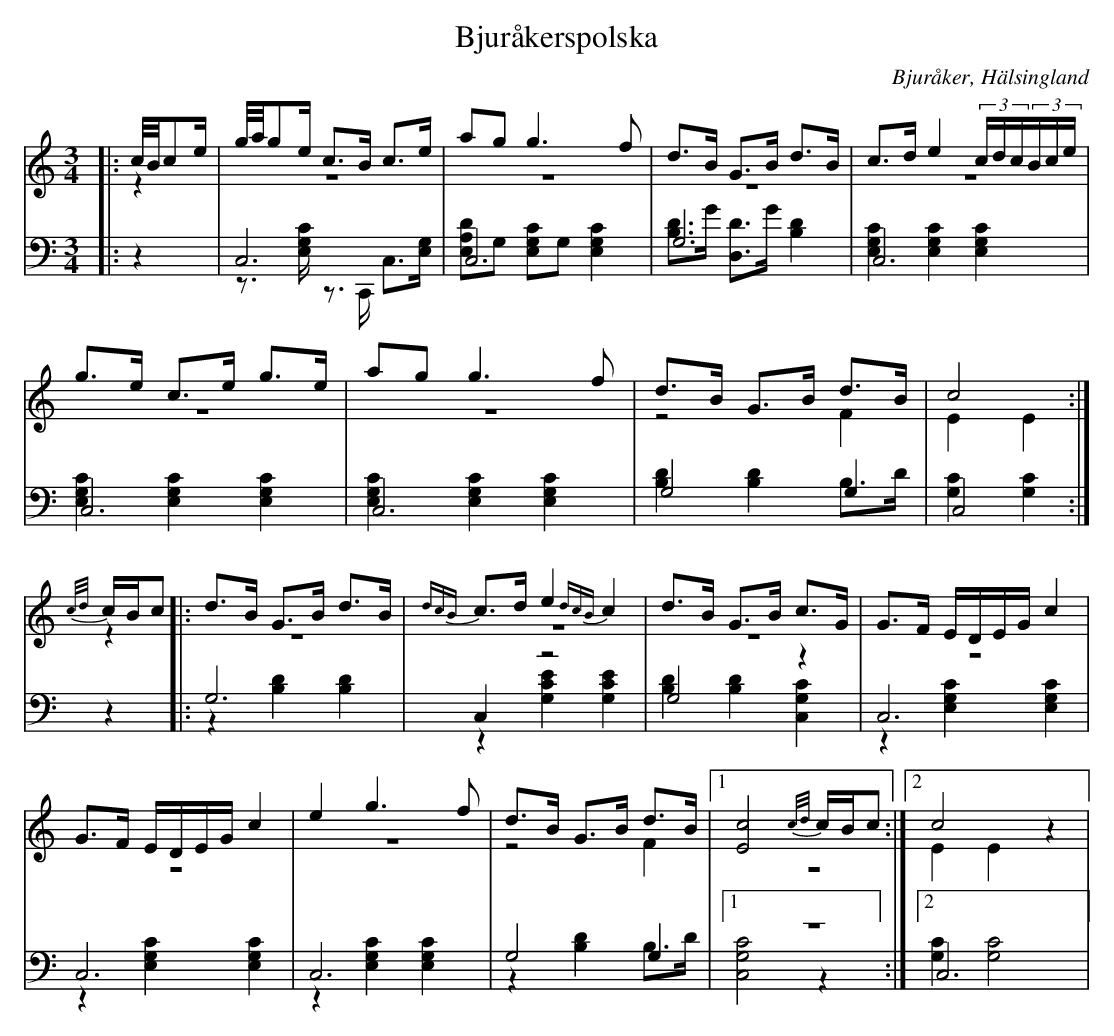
X:1
T: Bjuråkerspolska
O: Bjuråker, Hälsingland
M: 3/4
L: 1/8
K: C
V:1
V:2 merge
V:3
V:4 merge
V:1
|:c//B//ce/|g//a//ge/ c>B c>e|ag g3 f|d>B G>B d>B|c>d e2 (3c/d/c/(3B/c/e/|
g>e c>e g>e|ag g3 f|d>B G>B d>B|c4:|
{c/d/}c/B/c |:d>B G>B d>B|{dcB}c>d e2 {dcB}c2|d>B G>B c>G|G>F E/D/E/G/ c2|
G>F E/D/E/G/ c2|e2 g3 f|d>B G>B d>B|1 [E4c4] {c/d/}c/B/c:|2 c4 z2|
V:2
|:z2|z6|z6|z6|z6|
z6|z6|z4 F2|E2 E2:|
z2|:z6|z6|z6|z6|
 z6|z6|z4 F2|1 z6:|2 E2 E2 z2|
V:3 clef=bass
|:z2|C,6|C,6|G,6|C,6|
C,6|C,6|G,4 G,2|C,4:|
z2|:G,6|C,2 z4|G,4 z2|C,6|
 C,6|C,6|G,4 G,2|1 z6:|2 C,6|
V:4 clef=bass
|:z2|z>[E,G,C] z>C,, C,>[E,G,]|[E,A,D]G, [E,G,C]G, [E,2G,2C2]|[B,D]>G [D,D]>G [B,2D2]|[E,2G,2C2] [E,2G,2C2] [E,2G,2C2]|
[E,2G,2C2] [E,2G,2C2] [E,2G,2C2]|[E,2G,2C2] [E,2G,2C2] [E,2G,2C2]|[B,2D2] [B,2D2] B,>D|[G,2C2][G,2C2]:|
z2|:z2 [B,2D2] [B,2D2]|z2 [G,2C2E2] [G,2C2E2]|[B,2D2][B,2D2] [C,2G,2C2]|z2 [E,2G,2C2] [E,2G,2C2]|
z2 [E,2G,2C2] [E,2G,2C2]|z2 [E,2G,2C2] [E,2G,2C2]|z2 [B,2D2] B,>D|1 [C,4G,4C4] z2:|2 [G,2C2] [G,4C4]|
